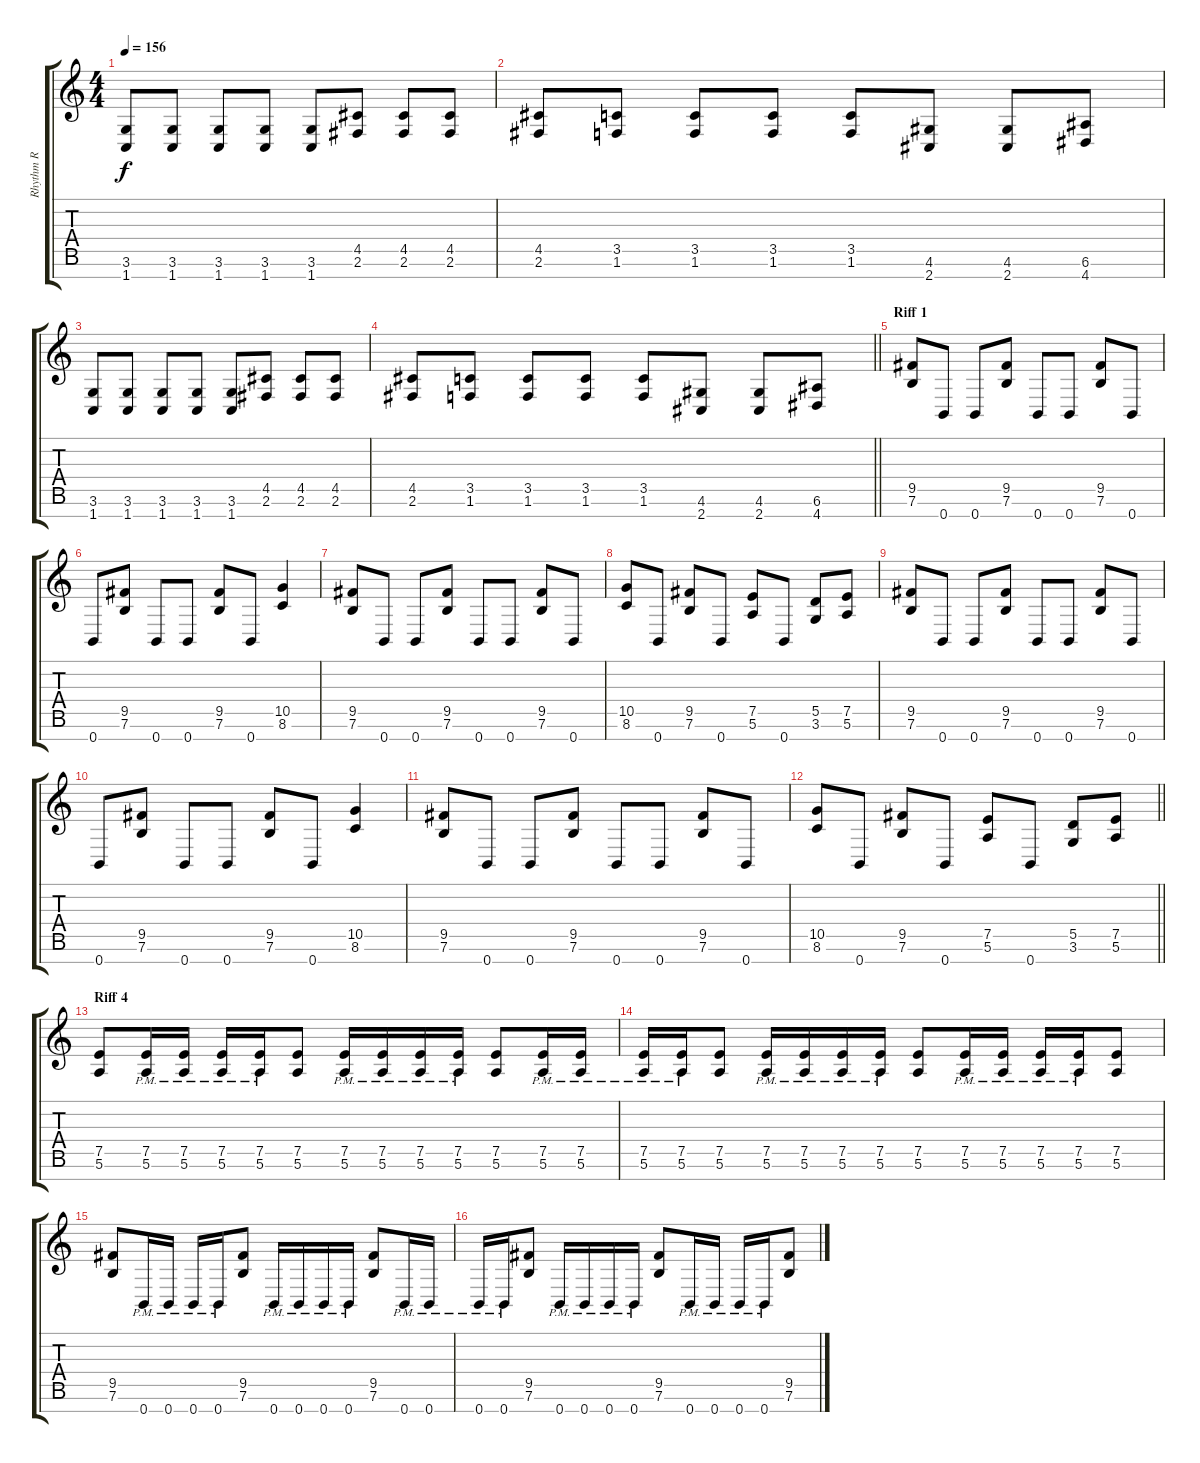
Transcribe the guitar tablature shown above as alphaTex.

\track ("Rhythm R" "Rhythm R") {instrument overdrivenguitar}
\staff {score tabs}
\tuning (E4 B3 G3 D3 A2 E2 B1) {hide}
\ts (4 4)
\tempo 156
\clef g2
\ks c
(3.6 1.7).8{dy f} (3.6 1.7).8 (3.6 1.7).8 (3.6 1.7).8 (3.6 1.7).8 (4.5 2.6).8 (4.5 2.6).8 (4.5 2.6).8 |
(4.5 2.6).8 (3.5 1.6).8 (3.5 1.6).8 (3.5 1.6).8 (3.5 1.6).8 (4.6 2.7).8 (4.6 2.7).8 (6.6 4.7).8 |
(3.6 1.7).8 (3.6 1.7).8 (3.6 1.7).8 (3.6 1.7).8 (3.6 1.7).8 (4.5 2.6).8 (4.5 2.6).8 (4.5 2.6).8 |
\barLineRight lightlight
(4.5 2.6).8 (3.5 1.6).8 (3.5 1.6).8 (3.5 1.6).8 (3.5 1.6).8 (4.6 2.7).8 (4.6 2.7).8 (6.6 4.7).8 |
\section ("" "Riff 1")
(9.5 7.6).8 0.7.8 0.7.8 (9.5 7.6).8 0.7.8 0.7.8 (9.5 7.6).8 0.7.8 |
0.7.8 (9.5 7.6).8 0.7.8 0.7.8 (9.5 7.6).8 0.7.8 (10.5 8.6).4 |
(9.5 7.6).8 0.7.8 0.7.8 (9.5 7.6).8 0.7.8 0.7.8 (9.5 7.6).8 0.7.8 |
(10.5 8.6).8 0.7.8 (9.5 7.6).8 0.7.8 (7.5 5.6).8 0.7.8 (5.5 3.6).8 (7.5 5.6).8 |
(9.5 7.6).8 0.7.8 0.7.8 (9.5 7.6).8 0.7.8 0.7.8 (9.5 7.6).8 0.7.8 |
0.7.8 (9.5 7.6).8 0.7.8 0.7.8 (9.5 7.6).8 0.7.8 (10.5 8.6).4 |
(9.5 7.6).8 0.7.8 0.7.8 (9.5 7.6).8 0.7.8 0.7.8 (9.5 7.6).8 0.7.8 |
\barLineRight lightlight
(10.5 8.6).8 0.7.8 (9.5 7.6).8 0.7.8 (7.5 5.6).8 0.7.8 (5.5 3.6).8 (7.5 5.6).8 |
\section ("" "Riff 4")
(7.5 5.6).8 (7.5{pm} 5.6{pm}).16 (7.5{pm} 5.6{pm}).16 (7.5{pm} 5.6{pm}).16 (7.5{pm} 5.6{pm}).16 (7.5 5.6).8 (7.5{pm} 5.6{pm}).16 (7.5{pm} 5.6{pm}).16 (7.5{pm} 5.6{pm}).16 (7.5{pm} 5.6{pm}).16 (7.5 5.6).8 (7.5{pm} 5.6{pm}).16 (7.5{pm} 5.6{pm}).16 |
(7.5{pm} 5.6{pm}).16 (7.5{pm} 5.6{pm}).16 (7.5 5.6).8 (7.5{pm} 5.6{pm}).16 (7.5{pm} 5.6{pm}).16 (7.5{pm} 5.6{pm}).16 (7.5{pm} 5.6{pm}).16 (7.5 5.6).8 (7.5{pm} 5.6{pm}).16 (7.5{pm} 5.6{pm}).16 (7.5{pm} 5.6{pm}).16 (7.5{pm} 5.6{pm}).16 (7.5 5.6).8 |
(9.5 7.6).8 0.7{pm}.16 0.7{pm}.16 0.7{pm}.16 0.7{pm}.16 (9.5 7.6).8 0.7{pm}.16 0.7{pm}.16 0.7{pm}.16 0.7{pm}.16 (9.5 7.6).8 0.7{pm}.16 0.7{pm}.16 |
0.7{pm}.16 0.7{pm}.16 (9.5 7.6).8 0.7{pm}.16 0.7{pm}.16 0.7{pm}.16 0.7{pm}.16 (9.5 7.6).8 0.7{pm}.16 0.7{pm}.16 0.7{pm}.16 0.7{pm}.16 (9.5 7.6).8
